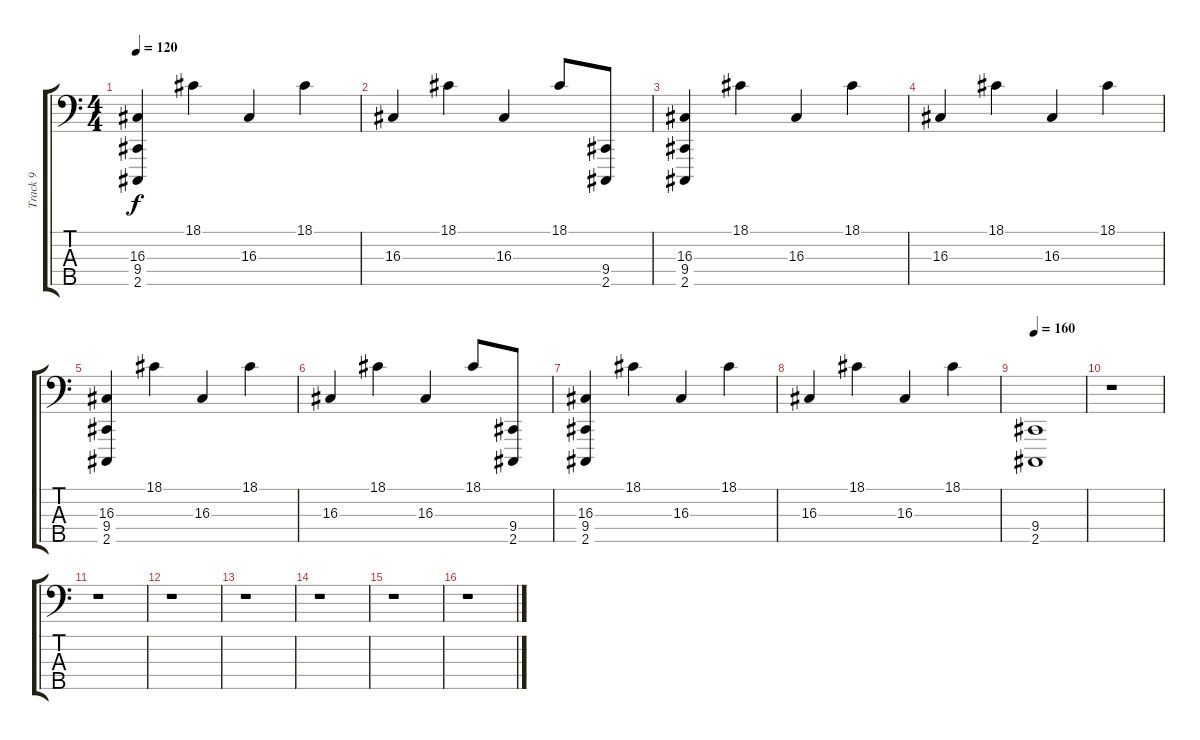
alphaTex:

\track ("Track 9" "Track 9") {instrument marimba}
\staff {score tabs}
\tuning (G2 D2 A1 E1 B0) {hide}
\ts (4 4)
\tempo 120
\clef f4
\ks c
(16.3 9.4 2.5).4{dy f} 18.1.4 16.3.4 18.1.4 |
16.3.4 18.1.4 16.3.4 18.1.8 (9.4 2.5).8 |
(16.3 9.4 2.5).4 18.1.4 16.3.4 18.1.4 |
16.3.4 18.1.4 16.3.4 18.1.4 |
(16.3 9.4 2.5).4 18.1.4 16.3.4 18.1.4 |
16.3.4 18.1.4 16.3.4 18.1.8 (9.4 2.5).8 |
(16.3 9.4 2.5).4 18.1.4 16.3.4 18.1.4 |
16.3.4 18.1.4 16.3.4 18.1.4 |
\tempo 160
(9.4 2.5).1 |
r.1 |
r.1 |
r.1 |
r.1 |
r.1 |
r.1 |
r.1
